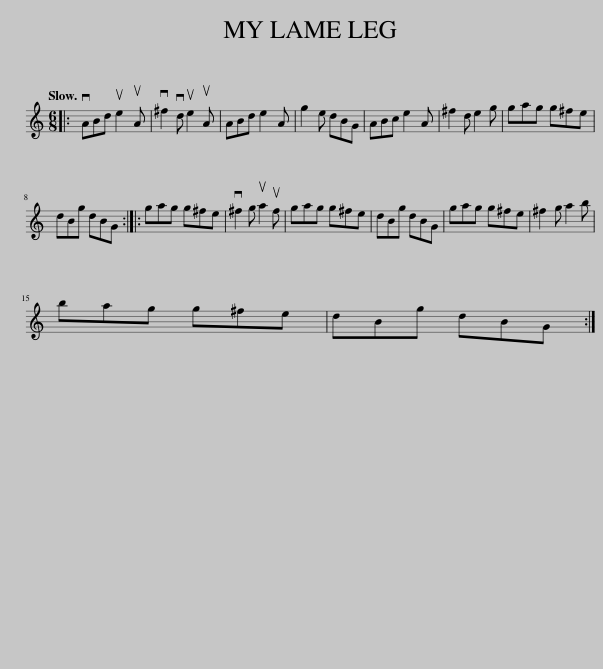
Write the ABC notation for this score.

X:1
L:1/8
Q:1/4=120
M:6/8
I:linebreak $
K:C
V:1 treble
V:1
|: vABd ue2 uA | v^f2 vd ue2 uA | ABd e2 A | g2 e dBG | ABc e2 A | %5
 ^f2 d e2 g | gag g^fe |$ dBg dBG :: gag g^fe | v^f2 g ua2 uf | %10
 gag g^fe | dBg dBG | gag g^fe | ^f2 g a2 b |$ bag g^fe | %15
 dBg dBG :| %16
